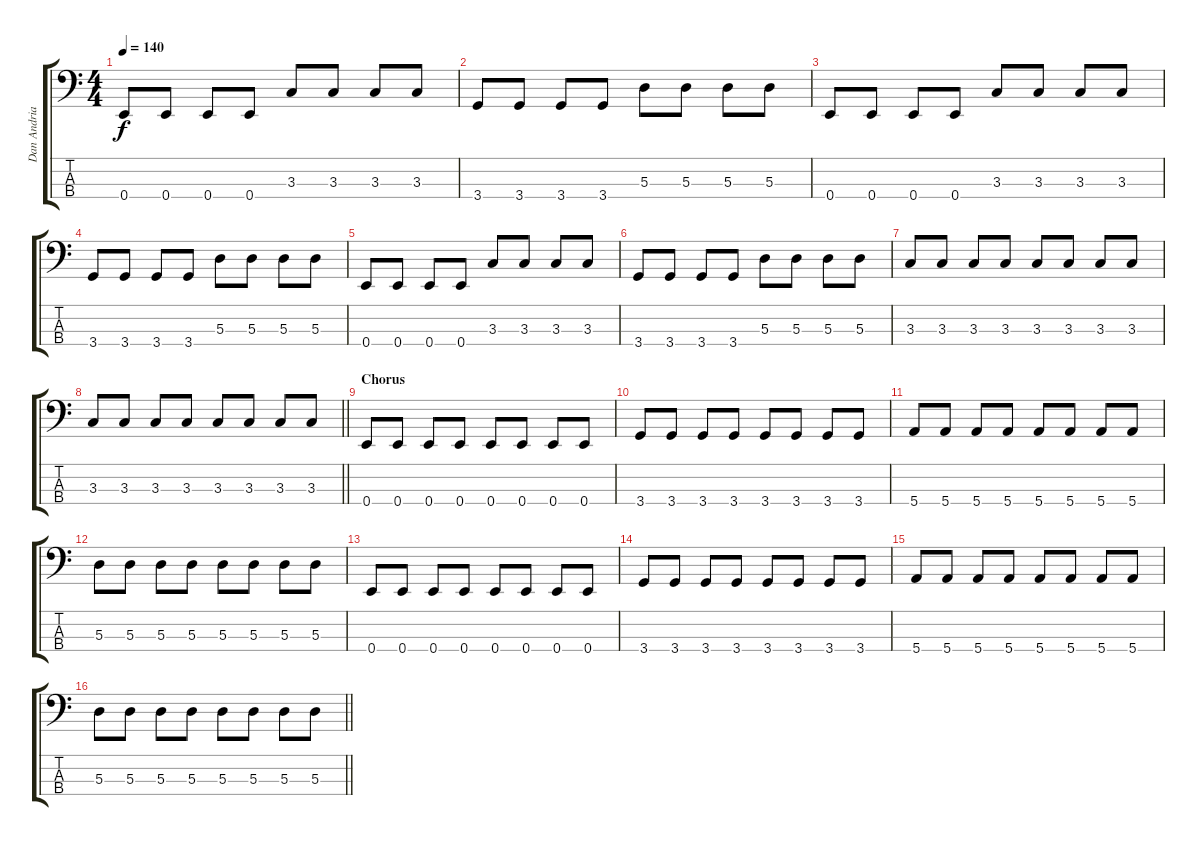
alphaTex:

\track ("Dan Andriano" "Dan Andria") {instrument electricbasspick}
\staff {score tabs}
\tuning (G2 D2 A1 E1) {hide}
\ts (4 4)
\tempo 140
\clef f4
\ks c
0.4.8{dy f} 0.4.8 0.4.8 0.4.8 3.3.8 3.3.8 3.3.8 3.3.8 |
3.4.8 3.4.8 3.4.8 3.4.8 5.3.8 5.3.8 5.3.8 5.3.8 |
0.4.8 0.4.8 0.4.8 0.4.8 3.3.8 3.3.8 3.3.8 3.3.8 |
3.4.8 3.4.8 3.4.8 3.4.8 5.3.8 5.3.8 5.3.8 5.3.8 |
0.4.8 0.4.8 0.4.8 0.4.8 3.3.8 3.3.8 3.3.8 3.3.8 |
3.4.8 3.4.8 3.4.8 3.4.8 5.3.8 5.3.8 5.3.8 5.3.8 |
3.3.8 3.3.8 3.3.8 3.3.8 3.3.8 3.3.8 3.3.8 3.3.8 |
\barLineRight lightlight
3.3.8 3.3.8 3.3.8 3.3.8 3.3.8 3.3.8 3.3.8 3.3.8 |
\section ("" "Chorus")
0.4.8 0.4.8 0.4.8 0.4.8 0.4.8 0.4.8 0.4.8 0.4.8 |
3.4.8 3.4.8 3.4.8 3.4.8 3.4.8 3.4.8 3.4.8 3.4.8 |
5.4.8 5.4.8 5.4.8 5.4.8 5.4.8 5.4.8 5.4.8 5.4.8 |
5.3.8 5.3.8 5.3.8 5.3.8 5.3.8 5.3.8 5.3.8 5.3.8 |
0.4.8 0.4.8 0.4.8 0.4.8 0.4.8 0.4.8 0.4.8 0.4.8 |
3.4.8 3.4.8 3.4.8 3.4.8 3.4.8 3.4.8 3.4.8 3.4.8 |
5.4.8 5.4.8 5.4.8 5.4.8 5.4.8 5.4.8 5.4.8 5.4.8 |
\barLineRight lightlight
5.3.8 5.3.8 5.3.8 5.3.8 5.3.8 5.3.8 5.3.8 5.3.8
